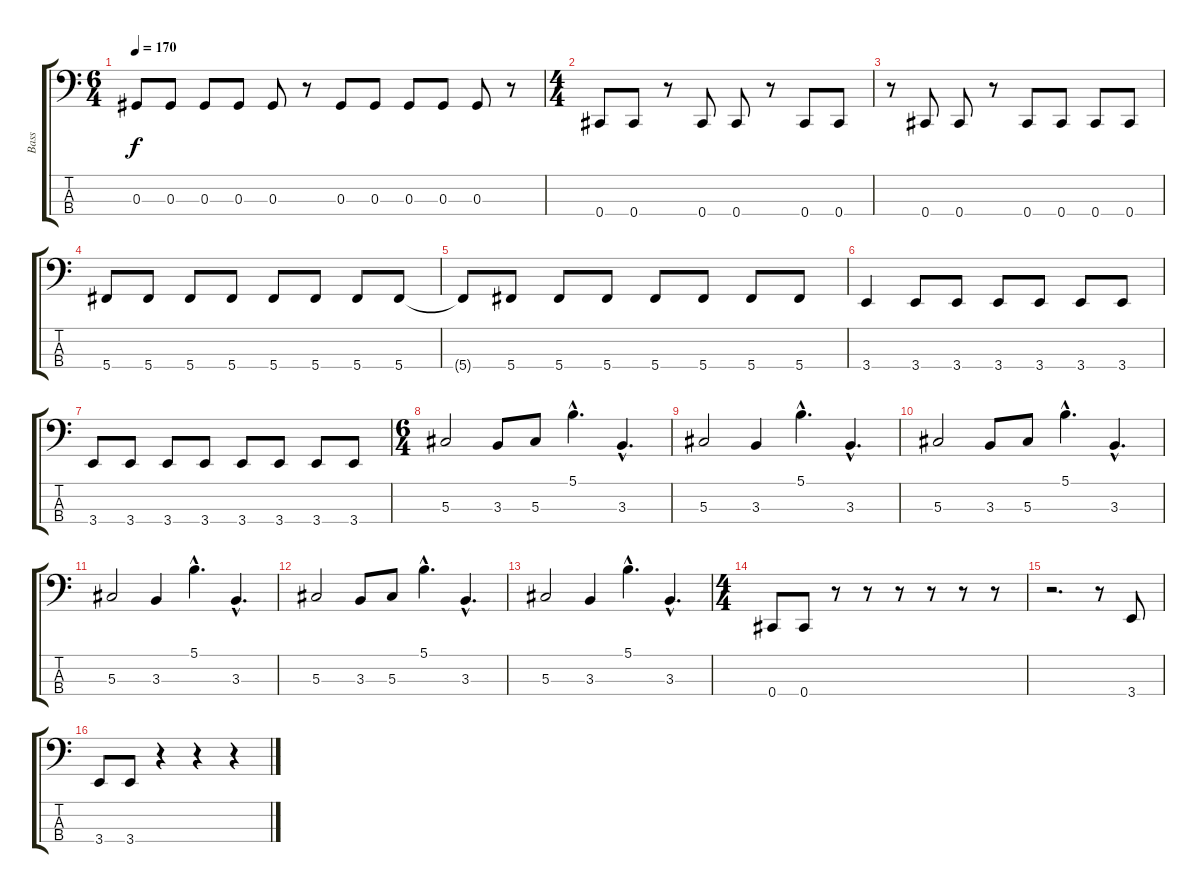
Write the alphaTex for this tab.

\track ("Bass" "Bass") {instrument electricbassfinger}
\staff {score tabs}
\tuning (Gb2 Db2 Ab1 Db1) {hide}
\ts (6 4)
\tempo 170
\clef f4
\ks c
0.3.8{dy f} 0.3.8 0.3.8 0.3.8 0.3.8 r.8 0.3.8 0.3.8 0.3.8 0.3.8 0.3.8 r.8 |
\ts (4 4)
0.4.8 0.4.8 r.8 0.4.8 0.4.8 r.8 0.4.8 0.4.8 |
r.8 0.4.8 0.4.8 r.8 0.4.8 0.4.8 0.4.8 0.4.8 |
5.4.8 5.4.8 5.4.8 5.4.8 5.4.8 5.4.8 5.4.8 5.4.8 |
5.4{t}.8 5.4.8 5.4.8 5.4.8 5.4.8 5.4.8 5.4.8 5.4.8 |
3.4.4 3.4.8 3.4.8 3.4.8 3.4.8 3.4.8 3.4.8 |
3.4.8 3.4.8 3.4.8 3.4.8 3.4.8 3.4.8 3.4.8 3.4.8 |
\ts (6 4)
5.3.2 3.3.8 5.3.8 5.1{hac}.4{d} 3.3{hac}.4{d} |
5.3.2 3.3.4 5.1{hac}.4{d} 3.3{hac}.4{d} |
5.3.2 3.3.8 5.3.8 5.1{hac}.4{d} 3.3{hac}.4{d} |
5.3.2 3.3.4 5.1{hac}.4{d} 3.3{hac}.4{d} |
5.3.2 3.3.8 5.3.8 5.1{hac}.4{d} 3.3{hac}.4{d} |
5.3.2 3.3.4 5.1{hac}.4{d} 3.3{hac}.4{d} |
\ts (4 4)
0.4.8 0.4.8 r.8 r.8 r.8 r.8 r.8 r.8 |
r.2{d} r.8 3.4.8 |
3.4.8 3.4.8 r.4 r.4 r.4
